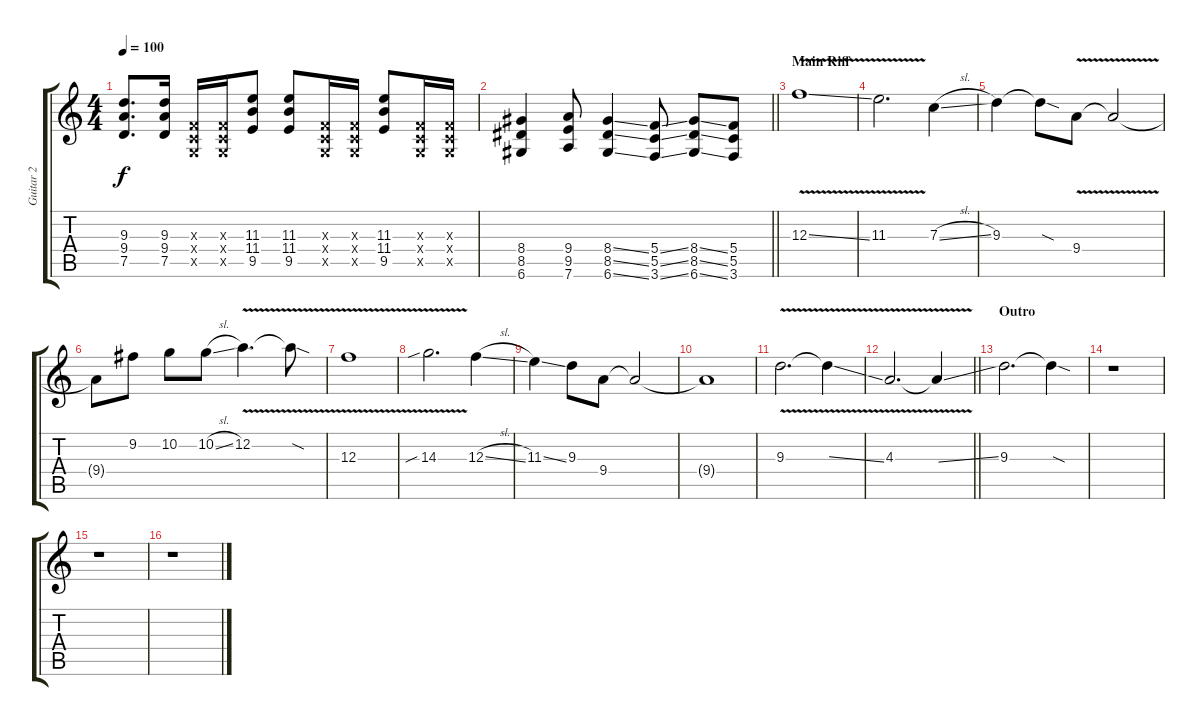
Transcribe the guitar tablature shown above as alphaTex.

\track ("Guitar 2" "Guitar 2") {instrument distortionguitar}
\staff {score tabs}
\tuning (D4 A3 F3 C3 G2 D2) {hide}
\ts (4 4)
\tempo 100
\clef g2
\ks c
(9.3 9.4 7.5).8{d dy f} (9.3 9.4 7.5).16 (0.3{x} 0.4{x} 0.5{x}).16 (0.3{x} 0.4{x} 0.5{x}).16 (11.3 11.4 9.5).8 (11.3 11.4 9.5).8 (0.3{x} 0.4{x} 0.5{x}).16 (0.3{x} 0.4{x} 0.5{x}).16 (11.3 11.4 9.5).8 (0.3{x} 0.4{x} 0.5{x}).16 (0.3{x} 0.4{x} 0.5{x}).16 |
\barLineRight lightlight
(8.4 8.5 6.6).4 (9.4 9.5 7.6).8 (8.4{ss} 8.5{ss} 6.6{ss}).4 (5.4{ss} 5.5{ss} 3.6{ss}).8 (8.4{ss} 8.5{ss} 6.6{ss}).8 (5.4 5.5 3.6).8 |
\section ("" "Main Riff")
12.3{v ss}.1 |
11.3{v}.2{d} 7.3{sl}.4 |
9.3.4 9.3{sod t}.8 9.4{v}.8 9.4{t}.2 |
9.4{t}.8 9.2.8 10.2.8 10.2{sl}.8 12.2{v}.4{d} 12.2{sod t}.8 |
12.3{v}.1 |
14.3{v sib}.2{d} 12.3{sl}.4 |
11.3{ss}.4 9.3.8 9.4.8 9.4{t}.2 |
9.4{t}.1 |
9.3{v}.2{d} 9.3{ss t}.4 |
\barLineRight lightlight
4.3{v}.2{d} 4.3{ss t}.4 |
\section ("" "Outro")
9.3.2{d} 9.3{sod t}.4 |
r.1 |
r.1 |
r.1
